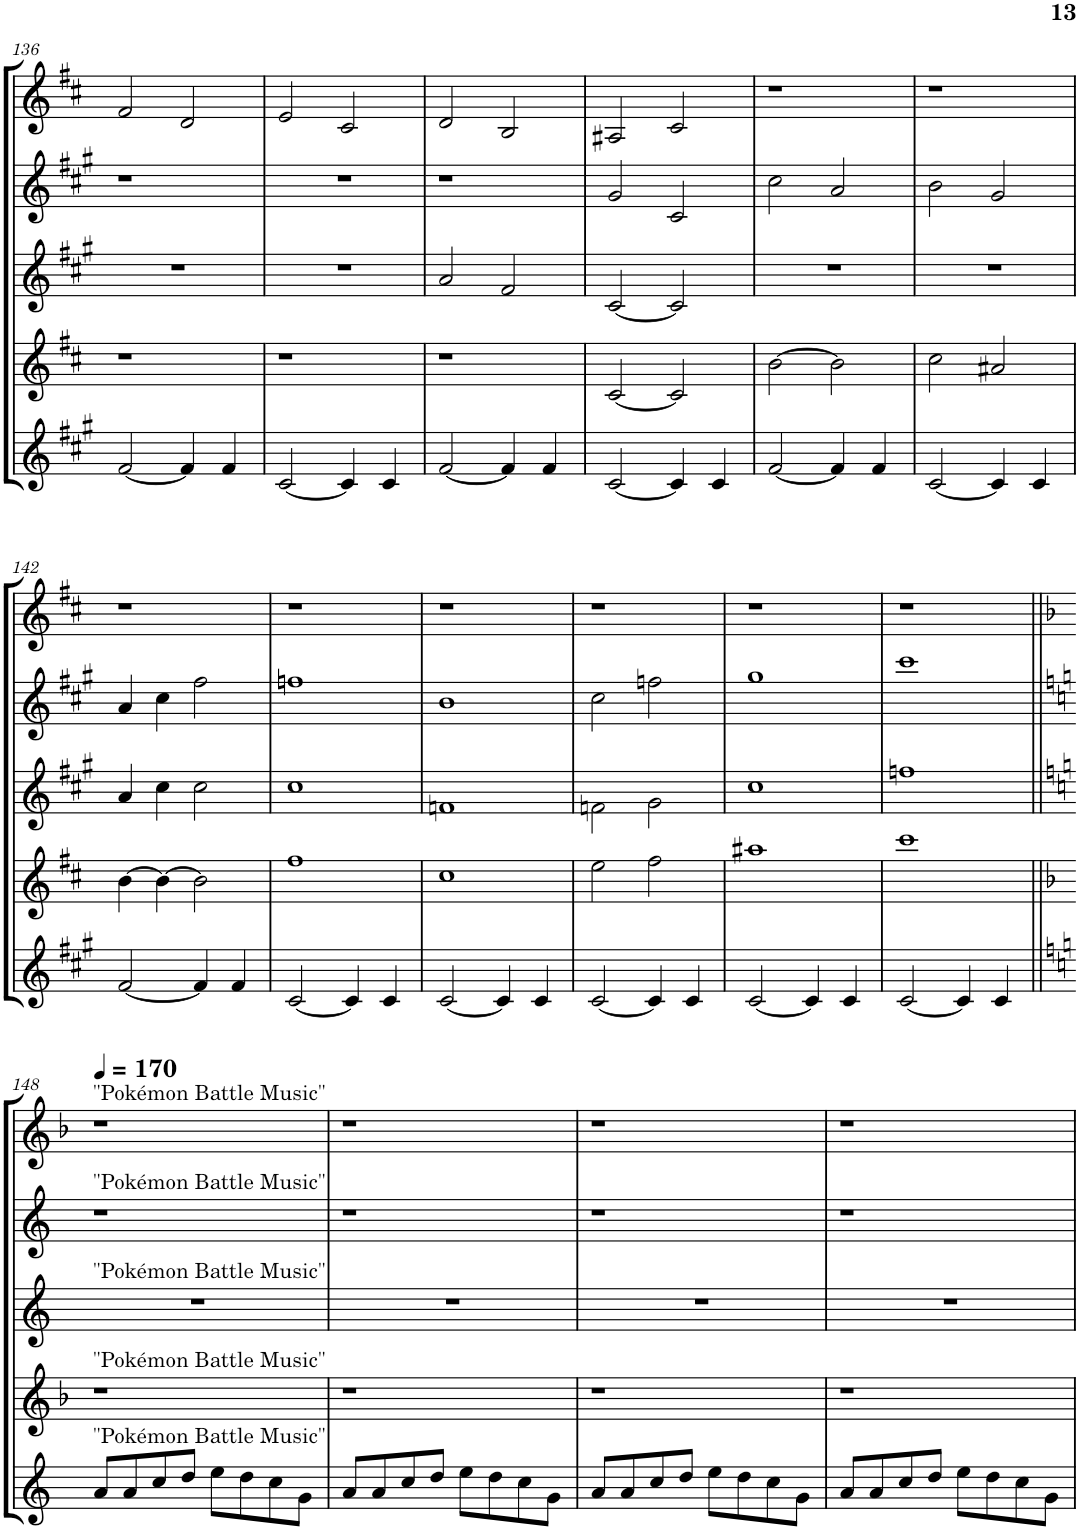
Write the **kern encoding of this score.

**kern	**kern	**kern	**kern	**kern
*part5	*part4	*part3	*part2	*part1
*staff5	*staff4	*staff3	*staff2	*staff1
*I"Baritone Saxophone	*I"Tenor Saxophone	*I"Alto Saxophone	*I"Alto Saxophone	*I"Soprano Saxophone
*I'Bar Sax	*I'T Sax	*I'A Sax	*I'A Sax	*I'S Sax
!!LO:PB:g=z
*clefG2	*clefG2	*clefG2	*clefG2	*clefG2
*Trd12c21	*Trd8c14	*Trd5c9	*Trd5c9	*Trd1c2
*k[f#c#g#]	*k[f#c#]	*k[f#c#g#]	*k[f#c#g#]	*k[f#c#]
*M4/4	*M4/4	*M4/4	*M4/4	*M4/4
=136	=136	=136	=136	=136
[2f#/	1r	1r	1r	2f#/
4f#/]	.	.	.	2d/
4f#/	.	.	.	.
=137	=137	=137	=137	=137
[2c#/	1r	1r	1r	2e/
4c#/]	.	.	.	2c#/
4c#/	.	.	.	.
=138	=138	=138	=138	=138
[2f#/	1r	2a/	1r	2d/
4f#/]	.	2f#/	.	2B/
4f#/	.	.	.	.
=139	=139	=139	=139	=139
[2c#/	[2c#/	[2c#/	2g#/	2A#X/
4c#/]	2c#/]	2c#/]	2c#/	2c#/
4c#/	.	.	.	.
=140	=140	=140	=140	=140
[2f#/	[2b\	1r	2cc#\	1r
4f#/]	2b\]	.	2a/	.
4f#/	.	.	.	.
=141	=141	=141	=141	=141
[2c#/	2cc#\	1r	2b\	1r
4c#/]	2a#X/	.	2g#/	.
4c#/	.	.	.	.
!!LO:LB:g=z
=142	=142	=142	=142	=142
[2f#/	[4b\	4a/	4a/	1r
.	4b\_	4cc#\	4cc#\	.
4f#/]	2b\]	2cc#\	2ff#\	.
4f#/	.	.	.	.
=143	=143	=143	=143	=143
[2c#/	1ff#	1cc#	1ffn	1r
4c#/]	.	.	.	.
4c#/	.	.	.	.
=144	=144	=144	=144	=144
[2c#/	1cc#	1fn	1b	1r
4c#/]	.	.	.	.
4c#/	.	.	.	.
=145	=145	=145	=145	=145
[2c#/	2ee\	2fn\	2cc#\	1r
4c#/]	2ff#\	2g#\	2ffn\	.
4c#/	.	.	.	.
=146	=146	=146	=146	=146
[2c#/	1aa#X	1cc#	1gg#	1r
4c#/]	.	.	.	.
4c#/	.	.	.	.
=147	=147	=147	=147	=147
[2c#/	1ccc#	1ffn	1ccc#	1r
4c#/]	.	.	.	.
4c#/	.	.	.	.
!!LO:LB:g=z
=148||	=148||	=148||	=148||	=148||
*k[]	*k[b-]	*k[]	*k[]	*k[b-]
*	*	*	*	*MM170
!	!	!	!	!LO:TX:a:t="Pokémon Battle Music"
!	!	!	!LO:TX:a:t="Pokémon Battle Music"	!
!	!	!LO:TX:a:t="Pokémon Battle Music"	!	!
!	!LO:TX:a:t="Pokémon Battle Music"	!	!	!
!LO:TX:a:t="Pokémon Battle Music"	!	!	!	!
8a/L	1r	1r	1r	1r
8a/	.	.	.	.
8cc/	.	.	.	.
8dd/J	.	.	.	.
8ee\L	.	.	.	.
8dd\	.	.	.	.
8cc\	.	.	.	.
8g\J	.	.	.	.
=149	=149	=149	=149	=149
8a/L	1r	1r	1r	1r
8a/	.	.	.	.
8cc/	.	.	.	.
8dd/J	.	.	.	.
8ee\L	.	.	.	.
8dd\	.	.	.	.
8cc\	.	.	.	.
8g\J	.	.	.	.
=150	=150	=150	=150	=150
8a/L	1r	1r	1r	1r
8a/	.	.	.	.
8cc/	.	.	.	.
8dd/J	.	.	.	.
8ee\L	.	.	.	.
8dd\	.	.	.	.
8cc\	.	.	.	.
8g\J	.	.	.	.
=151	=151	=151	=151	=151
8a/L	1r	1r	1r	1r
8a/	.	.	.	.
8cc/	.	.	.	.
8dd/J	.	.	.	.
8ee\L	.	.	.	.
8dd\	.	.	.	.
8cc\	.	.	.	.
8g\J	.	.	.	.
=	=	=	=	=
*-	*-	*-	*-	*-
